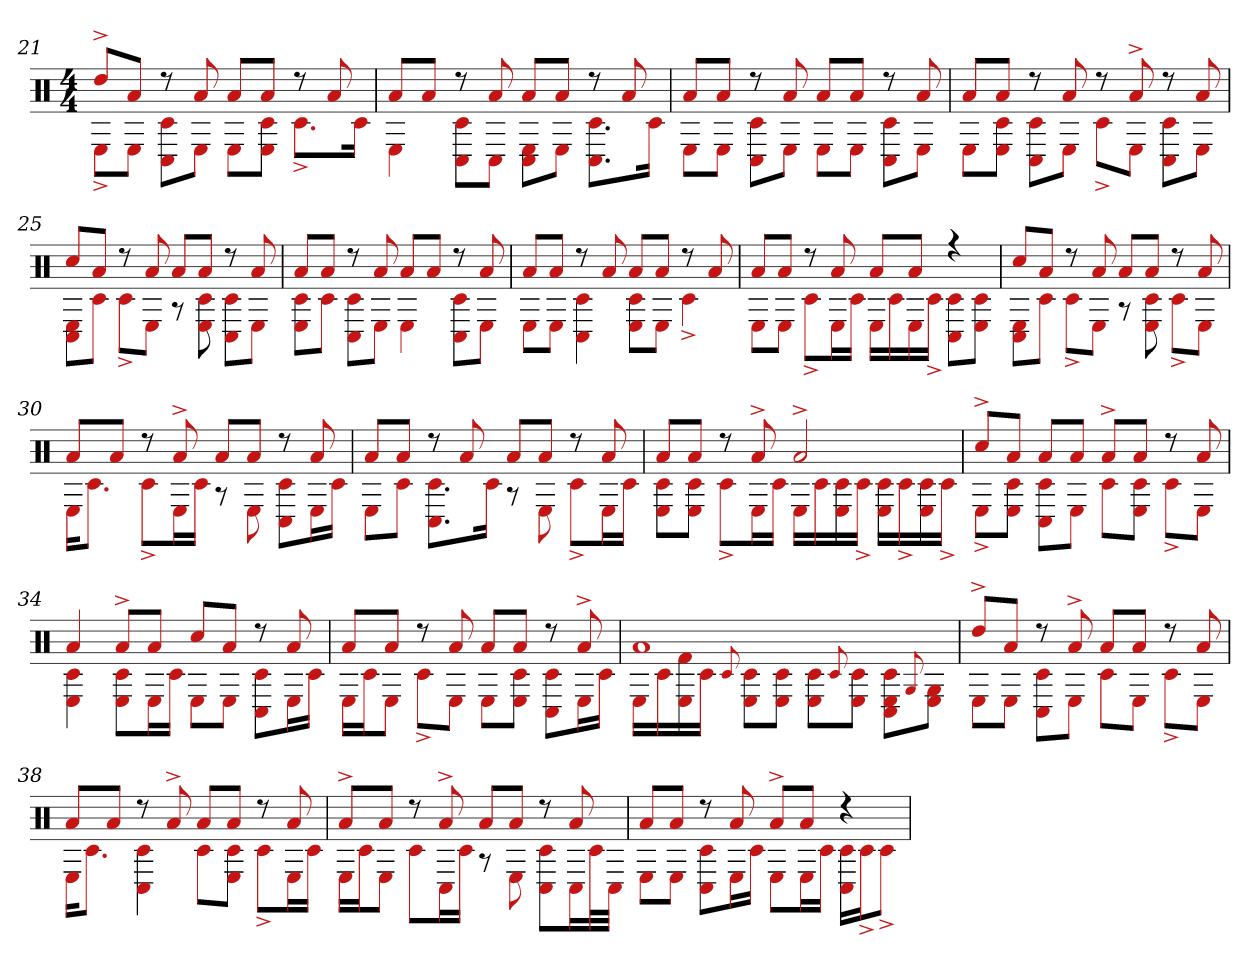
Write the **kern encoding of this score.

**kern
*part1
*staff1
*clefX
*k[]
*M4/4
=21
*^
8dd^L	8E^L
8aJ	8EJ
8r	8C# 8c#L
8a	8EJ
8aL	8EL
8aJ	8c# 8EJ
8r	8.c#^L
8a	.
.	16c#Jk
=22	=22
8aL	4E
8aJ	.
8r	8C# 8c#L
8a	8C#J
8aL	8C# 8EL
8aJ	8EJ
8r	8.C# 8.c#L
8a	.
.	16c#Jk
=23	=23
8aL	8EL
8aJ	8EJ
8r	8C# 8c#L
8a	8EJ
8aL	8EL
8aJ	8EJ
8r	8C# 8c#L
8a	8EJ
=24	=24
8aL	8EL
8aJ	8c# 8EJ
8r	8C# 8c#L
8a	8EJ
8r	8c#^L
8a^	8EJ
8r	8C# 8c#L
8a	8EJ
=25	=25
8cc#L	8C# 8EL
8aJ	8c#J
8r	8c#^L
8a	8EJ
8aL	8r
8aJ	8E 8c#
8r	8C# 8c#L
8a	8EJ
=26	=26
8aL	8c# 8EL
8aJ	8c#J
8r	8C# 8c#L
8a	8EJ
8aL	4E
8aJ	.
8r	8C# 8c#L
8a	8EJ
=27	=27
8aL	8EL
8aJ	8EJ
8r	4C# 4c#
8a	.
8aL	8c# 8EL
8aJ	8EJ
8r	4c#^
8a	.
=28	=28
8aL	8EL
8aJ	8EJ
8r	8c#^L
8a	16EL
.	16c#JJ
8aL	16ELL
.	16c#
8aJ	16E
.	16c#^JJ
4r	8C# 8c#L
.	8E 8c#J
=29	=29
8cc#L	8C# 8EL
8aJ	8c#J
8r	8c#^L
8a	8EJ
8aL	8r
8aJ	8c# 8E
8r	8c#^L
8a	8EJ
=30	=30
8aL	16EKL
.	8.c#J
8aJ	.
8r	8c#^L
8a^	16EL
.	16c#JJ
8aL	8r
8aJ	8E
8r	8C# 8c#L
8a	16EL
.	16c#JJ
=31	=31
8aL	8EL
8aJ	8c#J
8r	8.C# 8.c#L
8a	.
.	16c#Jk
8aL	8r
8aJ	8E
8r	8c#^L
8a	16EL
.	16c#JJ
=32	=32
8aL	8c# 8EL
8aJ	8c# 8EJ
8r	8c#^L
8a^	16EL
.	16c#JJ
2a^	16ELL
.	16c#
.	16c# 16E
.	16c#^JJ
.	16c# 16ELL
.	16c#^
.	16E 16c#
.	16c#^JJ
=33	=33
8cc#^L	8E^L
8aJ	8c# 8EJ
8aL	8C# 8c#L
8aJ	8EJ
8a^L	8c#L
8aJ	8c# 8EJ
8r	8c#^L
8a	8EJ
=34	=34
4a	4c# 4E
8a^L	8E 8c#L
8aJ	16EL
.	16c#JJ
8cc#L	8EL
8aJ	8EJ
8r	8C# 8c#L
8a	16EL
.	16c#JJ
=35	=35
8aL	16ELL
.	16c#J
8aJ	8EJ
8r	8c#^L
8a	8EJ
8aL	8EL
8aJ	8c# 8EJ
8r	8C# 8c#L
8a^	16EL
.	16c#JJ
=36	=36
1a	16ELL
.	16c#
.	16E 16f#
.	16c#JJ
.	8qqc#
.	8E 8c#L
.	8E 8c#J
.	8E 8c#L
.	8qqc#
.	8E 8c#J
.	8E 8C# 8c#L
.	8qqG
.	8E 8GJ
=37	=37
8dd^L	8EL
8aJ	8EJ
8r	8C# 8c#L
8a^	8EJ
8aL	8c#L
8aJ	8EJ
8r	8c#^L
8a	8EJ
=38	=38
8aL	16EKL
.	8.c#J
8aJ	.
8r	4C# 4c#
8a^	.
8aL	8c#L
8aJ	8c# 8EJ
8r	8c#^L
8a	16EL
.	16c#JJ
=39	=39
8a^L	16ELL
.	16c#J
8aJ	8EJ
8r	8c#L
8a^	16C#L
.	16c#JJ
8aL	8r
8aJ	8E
8r	8C# 8c#L
8a	16C#L
.	32c#L
.	32C#JJJ
=40	=40
8aL	8EL
8aJ	8EJ
8r	8C# 8c#L
8a	16EL
.	16c#JJ
8a^L	8EL
8aJ	16EL
.	16c#JJ
4r	16C# 16c#LL
.	16c#^J
.	8c#^J
*v	*v
=
*-
